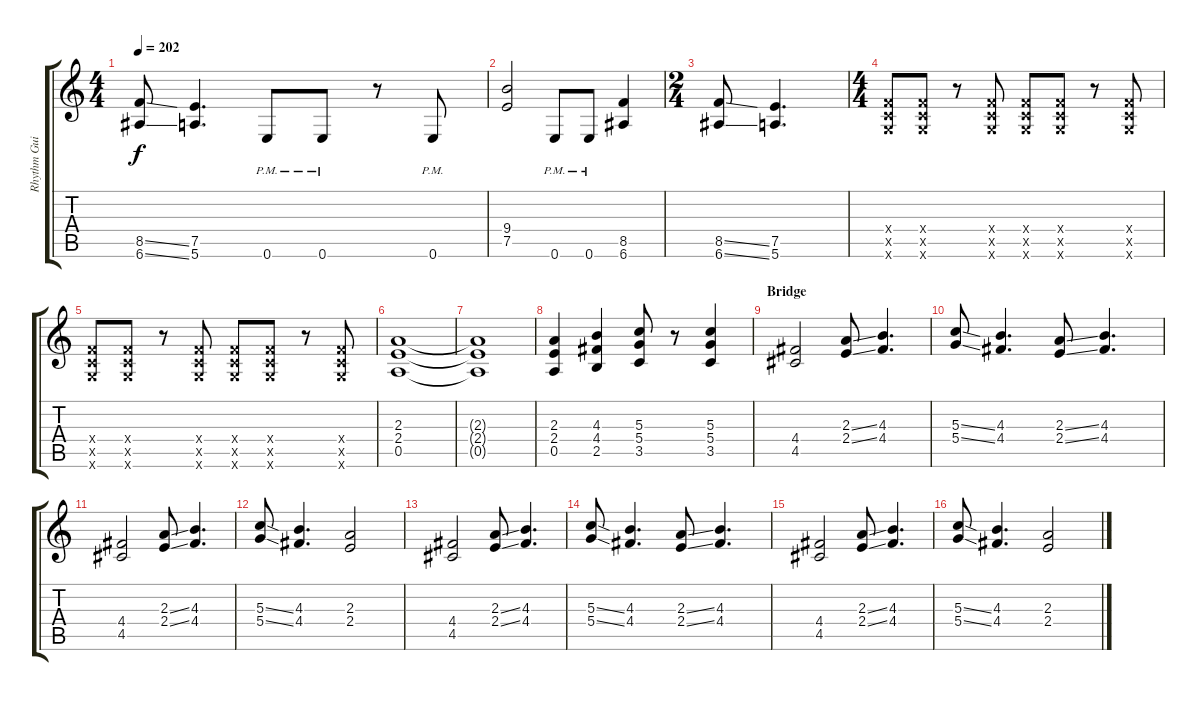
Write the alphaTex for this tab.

\track ("Rhythm Guitar" "Rhythm Gui") {instrument distortionguitar}
\staff {score tabs}
\tuning (E4 B3 G3 D3 A2 E2) {hide}
\ts (4 4)
\tempo 202
\clef g2
\ks c
(8.5{ss} 6.6{ss}).8{dy f} (7.5 5.6).4{d} 0.6{pm}.8 0.6{pm}.8 r.8 0.6{pm}.8 |
(9.4 7.5).2 0.6{pm}.8 0.6{pm}.8 (8.5 6.6).4 |
\ts (2 4)
(8.5{ss} 6.6{ss}).8 (7.5 5.6).4{d} |
\ts (4 4)
(3.4{x} 3.5{x} 3.6{x}).8 (3.4{x} 3.5{x} 3.6{x}).8 r.8 (3.4{x} 3.5{x} 3.6{x}).8 (3.4{x} 3.5{x} 3.6{x}).8 (3.4{x} 3.5{x} 3.6{x}).8 r.8 (3.4{x} 3.5{x} 3.6{x}).8 |
(3.4{x} 3.5{x} 3.6{x}).8 (3.4{x} 3.5{x} 3.6{x}).8 r.8 (3.4{x} 3.5{x} 3.6{x}).8 (3.4{x} 3.5{x} 3.6{x}).8 (3.4{x} 3.5{x} 3.6{x}).8 r.8 (3.4{x} 3.5{x} 3.6{x}).8 |
(2.3 2.4 0.5).1 |
(2.3{t} 2.4{t} 0.5{t}).1 |
(2.3 2.4 0.5).4 (4.3 4.4 2.5).4 (5.3 5.4 3.5).8 r.8 (5.3 5.4 3.5).4 |
\section ("" "Bridge")
(4.4 4.5).2 (2.3{ss} 2.4{ss}).8 (4.3 4.4).4{d} |
(5.3{ss} 5.4{ss}).8 (4.3 4.4).4{d} (2.3{ss} 2.4{ss}).8 (4.3 4.4).4{d} |
(4.4 4.5).2 (2.3{ss} 2.4{ss}).8 (4.3 4.4).4{d} |
(5.3{ss} 5.4{ss}).8 (4.3 4.4).4{d} (2.3 2.4).2 |
(4.4 4.5).2 (2.3{ss} 2.4{ss}).8 (4.3 4.4).4{d} |
(5.3{ss} 5.4{ss}).8 (4.3 4.4).4{d} (2.3{ss} 2.4{ss}).8 (4.3 4.4).4{d} |
(4.4 4.5).2 (2.3{ss} 2.4{ss}).8 (4.3 4.4).4{d} |
(5.3{ss} 5.4{ss}).8 (4.3 4.4).4{d} (2.3 2.4).2
